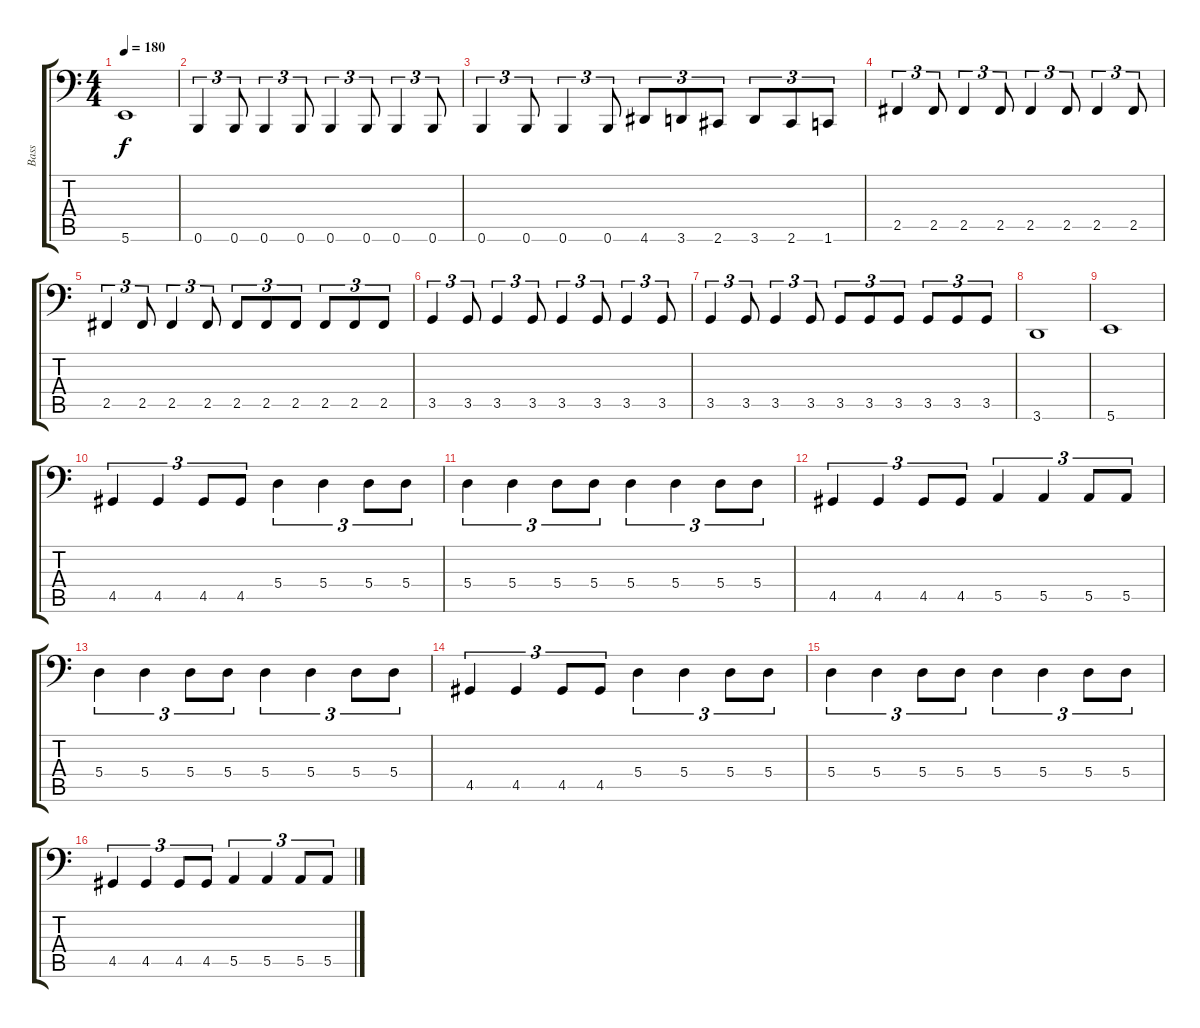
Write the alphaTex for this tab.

\track ("Bass" "Bass") {instrument electricbassfinger}
\staff {score tabs}
\tuning (C3 G2 D2 A1 E1 B0) {hide}
\ts (4 4)
\tempo 180
\clef f4
\ks c
5.6.1{dy f} |
0.6.4{tu (3 2)} 0.6.8{tu (3 2)} 0.6.4{tu (3 2)} 0.6.8{tu (3 2)} 0.6.4{tu (3 2)} 0.6.8{tu (3 2)} 0.6.4{tu (3 2)} 0.6.8{tu (3 2)} |
0.6.4{tu (3 2)} 0.6.8{tu (3 2)} 0.6.4{tu (3 2)} 0.6.8{tu (3 2)} 4.6.8{tu (3 2)} 3.6.8{tu (3 2)} 2.6.8{tu (3 2)} 3.6.8{tu (3 2)} 2.6.8{tu (3 2)} 1.6.8{tu (3 2)} |
2.5.4{tu (3 2)} 2.5.8{tu (3 2)} 2.5.4{tu (3 2)} 2.5.8{tu (3 2)} 2.5.4{tu (3 2)} 2.5.8{tu (3 2)} 2.5.4{tu (3 2)} 2.5.8{tu (3 2)} |
2.5.4{tu (3 2)} 2.5.8{tu (3 2)} 2.5.4{tu (3 2)} 2.5.8{tu (3 2)} 2.5.8{tu (3 2)} 2.5.8{tu (3 2)} 2.5.8{tu (3 2)} 2.5.8{tu (3 2)} 2.5.8{tu (3 2)} 2.5.8{tu (3 2)} |
3.5.4{tu (3 2)} 3.5.8{tu (3 2)} 3.5.4{tu (3 2)} 3.5.8{tu (3 2)} 3.5.4{tu (3 2)} 3.5.8{tu (3 2)} 3.5.4{tu (3 2)} 3.5.8{tu (3 2)} |
3.5.4{tu (3 2)} 3.5.8{tu (3 2)} 3.5.4{tu (3 2)} 3.5.8{tu (3 2)} 3.5.8{tu (3 2)} 3.5.8{tu (3 2)} 3.5.8{tu (3 2)} 3.5.8{tu (3 2)} 3.5.8{tu (3 2)} 3.5.8{tu (3 2)} |
3.6.1 |
5.6.1 |
4.5.4{tu (3 2)} 4.5.4{tu (3 2)} 4.5.8{tu (3 2)} 4.5.8{tu (3 2)} 5.4.4{tu (3 2)} 5.4.4{tu (3 2)} 5.4.8{tu (3 2)} 5.4.8{tu (3 2)} |
5.4.4{tu (3 2)} 5.4.4{tu (3 2)} 5.4.8{tu (3 2)} 5.4.8{tu (3 2)} 5.4.4{tu (3 2)} 5.4.4{tu (3 2)} 5.4.8{tu (3 2)} 5.4.8{tu (3 2)} |
4.5.4{tu (3 2)} 4.5.4{tu (3 2)} 4.5.8{tu (3 2)} 4.5.8{tu (3 2)} 5.5.4{tu (3 2)} 5.5.4{tu (3 2)} 5.5.8{tu (3 2)} 5.5.8{tu (3 2)} |
5.4.4{tu (3 2)} 5.4.4{tu (3 2)} 5.4.8{tu (3 2)} 5.4.8{tu (3 2)} 5.4.4{tu (3 2)} 5.4.4{tu (3 2)} 5.4.8{tu (3 2)} 5.4.8{tu (3 2)} |
4.5.4{tu (3 2)} 4.5.4{tu (3 2)} 4.5.8{tu (3 2)} 4.5.8{tu (3 2)} 5.4.4{tu (3 2)} 5.4.4{tu (3 2)} 5.4.8{tu (3 2)} 5.4.8{tu (3 2)} |
5.4.4{tu (3 2)} 5.4.4{tu (3 2)} 5.4.8{tu (3 2)} 5.4.8{tu (3 2)} 5.4.4{tu (3 2)} 5.4.4{tu (3 2)} 5.4.8{tu (3 2)} 5.4.8{tu (3 2)} |
4.5.4{tu (3 2)} 4.5.4{tu (3 2)} 4.5.8{tu (3 2)} 4.5.8{tu (3 2)} 5.5.4{tu (3 2)} 5.5.4{tu (3 2)} 5.5.8{tu (3 2)} 5.5.8{tu (3 2)}
